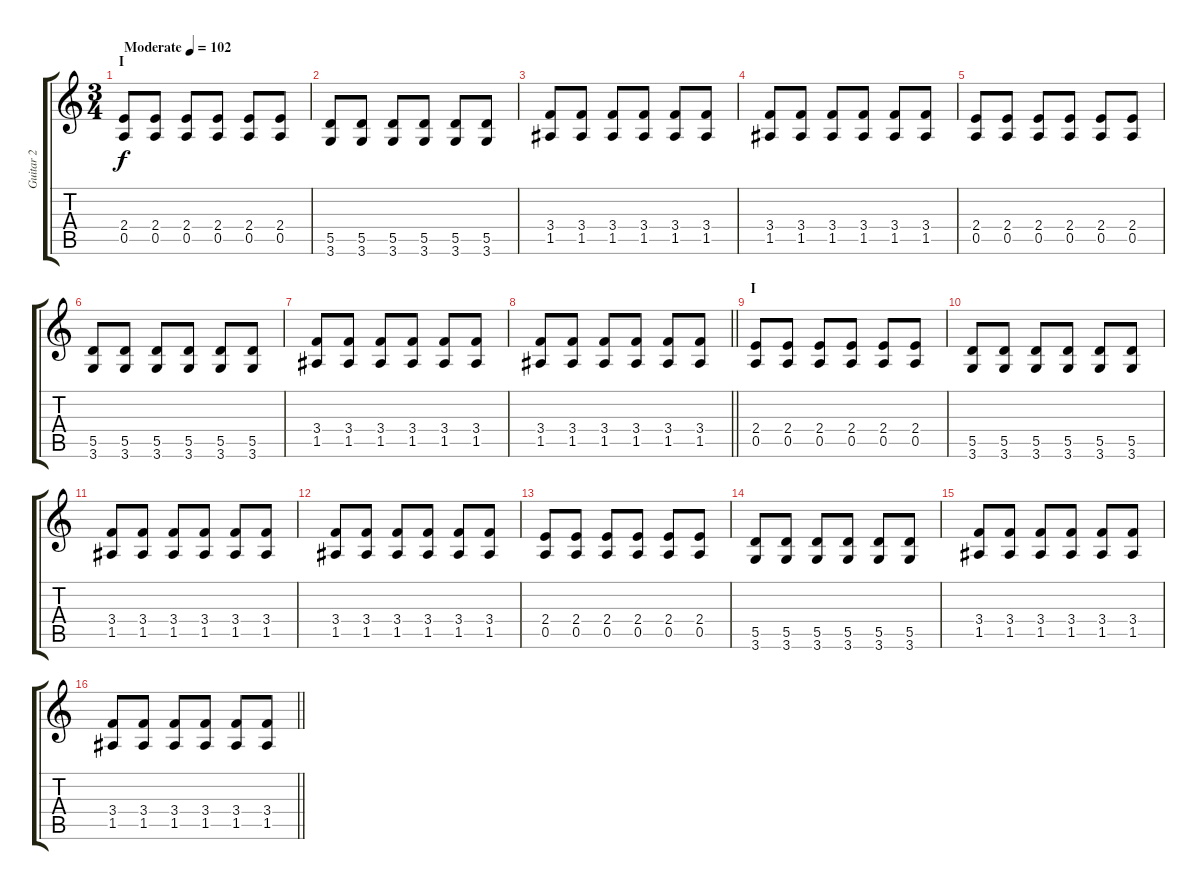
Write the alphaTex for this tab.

\track ("Guitar 2" "Guitar 2") {instrument distortionguitar}
\staff {score tabs}
\tuning (E4 B3 G3 D3 A2 E2) {hide}
\ts (3 4)
\section ("" "I")
\tempo (102 "Moderate")
\clef g2
\ks c
(2.4 0.5).8{dy f instrument distortionguitar} (2.4 0.5).8 (2.4 0.5).8 (2.4 0.5).8 (2.4 0.5).8 (2.4 0.5).8 |
(5.5 3.6).8 (5.5 3.6).8 (5.5 3.6).8 (5.5 3.6).8 (5.5 3.6).8 (5.5 3.6).8 |
(3.4 1.5).8 (3.4 1.5).8 (3.4 1.5).8 (3.4 1.5).8 (3.4 1.5).8 (3.4 1.5).8 |
(3.4 1.5).8 (3.4 1.5).8 (3.4 1.5).8 (3.4 1.5).8 (3.4 1.5).8 (3.4 1.5).8 |
(2.4 0.5).8 (2.4 0.5).8 (2.4 0.5).8 (2.4 0.5).8 (2.4 0.5).8 (2.4 0.5).8 |
(5.5 3.6).8 (5.5 3.6).8 (5.5 3.6).8 (5.5 3.6).8 (5.5 3.6).8 (5.5 3.6).8 |
(3.4 1.5).8 (3.4 1.5).8 (3.4 1.5).8 (3.4 1.5).8 (3.4 1.5).8 (3.4 1.5).8 |
\barLineRight lightlight
(3.4 1.5).8 (3.4 1.5).8 (3.4 1.5).8 (3.4 1.5).8 (3.4 1.5).8 (3.4 1.5).8 |
\section ("" "I")
(2.4 0.5).8 (2.4 0.5).8 (2.4 0.5).8 (2.4 0.5).8 (2.4 0.5).8 (2.4 0.5).8 |
(5.5 3.6).8 (5.5 3.6).8 (5.5 3.6).8 (5.5 3.6).8 (5.5 3.6).8 (5.5 3.6).8 |
(3.4 1.5).8 (3.4 1.5).8 (3.4 1.5).8 (3.4 1.5).8 (3.4 1.5).8 (3.4 1.5).8 |
(3.4 1.5).8 (3.4 1.5).8 (3.4 1.5).8 (3.4 1.5).8 (3.4 1.5).8 (3.4 1.5).8 |
(2.4 0.5).8 (2.4 0.5).8 (2.4 0.5).8 (2.4 0.5).8 (2.4 0.5).8 (2.4 0.5).8 |
(5.5 3.6).8 (5.5 3.6).8 (5.5 3.6).8 (5.5 3.6).8 (5.5 3.6).8 (5.5 3.6).8 |
(3.4 1.5).8 (3.4 1.5).8 (3.4 1.5).8 (3.4 1.5).8 (3.4 1.5).8 (3.4 1.5).8 |
\barLineRight lightlight
(3.4 1.5).8 (3.4 1.5).8 (3.4 1.5).8 (3.4 1.5).8 (3.4 1.5).8 (3.4 1.5).8
